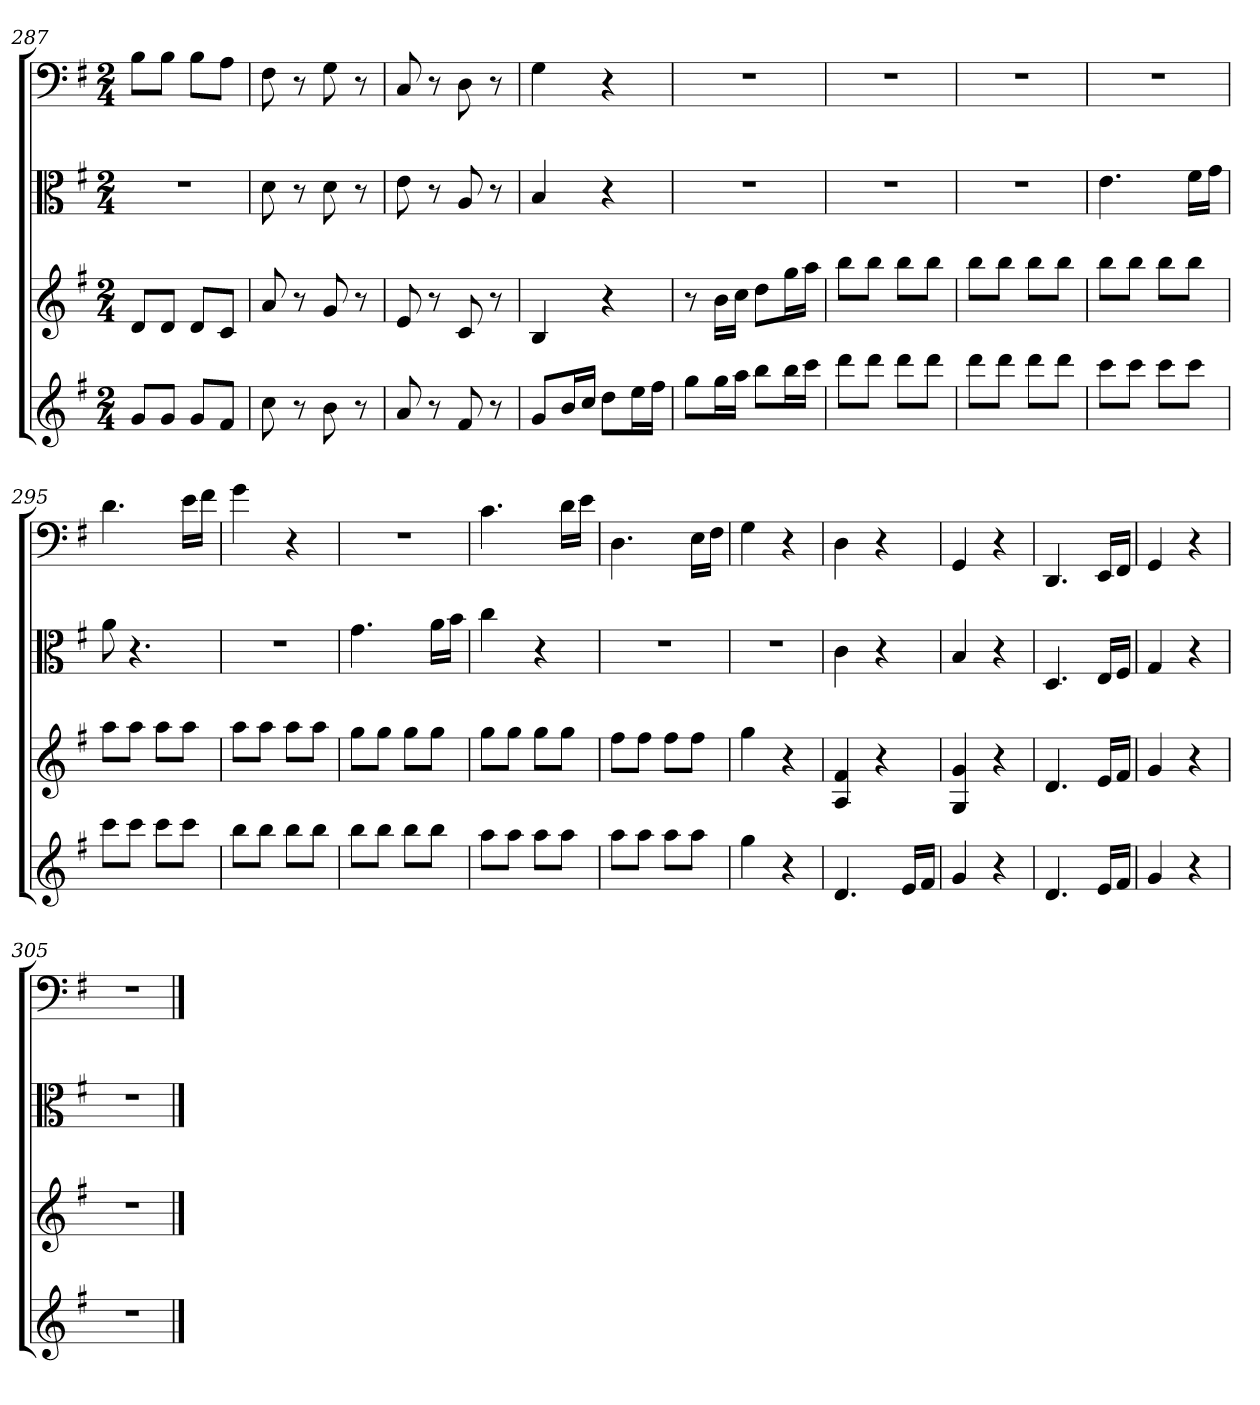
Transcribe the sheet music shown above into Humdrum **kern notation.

**kern	**kern	**kern	**kern
*part4	*part3	*part2	*part1
*staff4	*staff3	*staff2	*staff1
*	*	*clefC3	*clefF4
*k[f#]	*k[f#]	*k[f#]	*k[f#]
*G:	*G:	*G:	*G:
*M2/4	*M2/4	*M2/4	*M2/4
=287	=287	=287	=287
8gL	8dL	2r	8B\L
8gJ	8dJ	.	8B\J
8gL	8dL	.	8B\L
8f#J	8cJ	.	8A\J
=288	=288	=288	=288
8cc	8a	8d	8F#
8r	8r	8r	8r
8b	8g	8d	8G
8r	8r	8r	8r
=289	=289	=289	=289
8a	8e	8e	8C
8r	8r	8r	8r
8f#	8c	8A	8D
8r	8r	8r	8r
=290	=290	=290	=290
8gL	4B	4B	4G
16bL	.	.	.
16ccJJ	.	.	.
8ddL	4r	4r	4r
16eeL	.	.	.
16ff#JJ	.	.	.
=291	=291	=291	=291
8ggL	8r	2r	2r
16ggL	16bLL	.	.
16aaJJ	16ccJJ	.	.
8bbL	8ddL	.	.
16bbL	16ggL	.	.
16cccJJ	16aaJJ	.	.
=292	=292	=292	=292
8dddL	8bbL	2r	2r
8dddJ	8bbJ	.	.
8dddL	8bbL	.	.
8dddJ	8bbJ	.	.
=293	=293	=293	=293
8dddL	8bbL	2r	2r
8dddJ	8bbJ	.	.
8dddL	8bbL	.	.
8dddJ	8bbJ	.	.
=294	=294	=294	=294
8cccL	8bbL	4.e	2r
8cccJ	8bbJ	.	.
8cccL	8bbL	.	.
8cccJ	8bbJ	16f#\LL	.
.	.	16g\JJ	.
=295	=295	=295	=295
8cccL	8aaL	8a	4.d
8cccJ	8aaJ	4.r	.
8cccL	8aaL	.	.
8cccJ	8aaJ	.	16e\LL
.	.	.	16f#\JJ
=296	=296	=296	=296
8bbL	8aaL	2r	4g
8bbJ	8aaJ	.	.
8bbL	8aaL	.	4r
8bbJ	8aaJ	.	.
=297	=297	=297	=297
8bbL	8ggL	4.g	2r
8bbJ	8ggJ	.	.
8bbL	8ggL	.	.
8bbJ	8ggJ	16a\LL	.
.	.	16b\JJ	.
=298	=298	=298	=298
8aaL	8ggL	4cc	4.c
8aaJ	8ggJ	.	.
8aaL	8ggL	4r	.
8aaJ	8ggJ	.	16d\LL
.	.	.	16e\JJ
=299	=299	=299	=299
8aaL	8ff#L	2r	4.D
8aaJ	8ff#J	.	.
8aaL	8ff#L	.	.
8aaJ	8ff#J	.	16E\LL
.	.	.	16F#\JJ
=300	=300	=300	=300
4gg	4gg	2r	4G
4r	4r	.	4r
=301	=301	=301	=301
4.d	4A 4f#	4c	4D
.	4r	4r	4r
16eLL	.	.	.
16f#JJ	.	.	.
=302	=302	=302	=302
4g	4G 4g	4B	4GG
4r	4r	4r	4r
=303	=303	=303	=303
4.d	4.d	4.D	4.DD
16eLL	16eLL	16E/LL	16EE/LL
16f#JJ	16f#JJ	16F#/JJ	16FF#/JJ
=304	=304	=304	=304
4g	4g	4G	4GG
4r	4r	4r	4r
=305	=305	=305	=305
2r	2r	2r	2r
==	==	==	==
*-	*-	*-	*-
